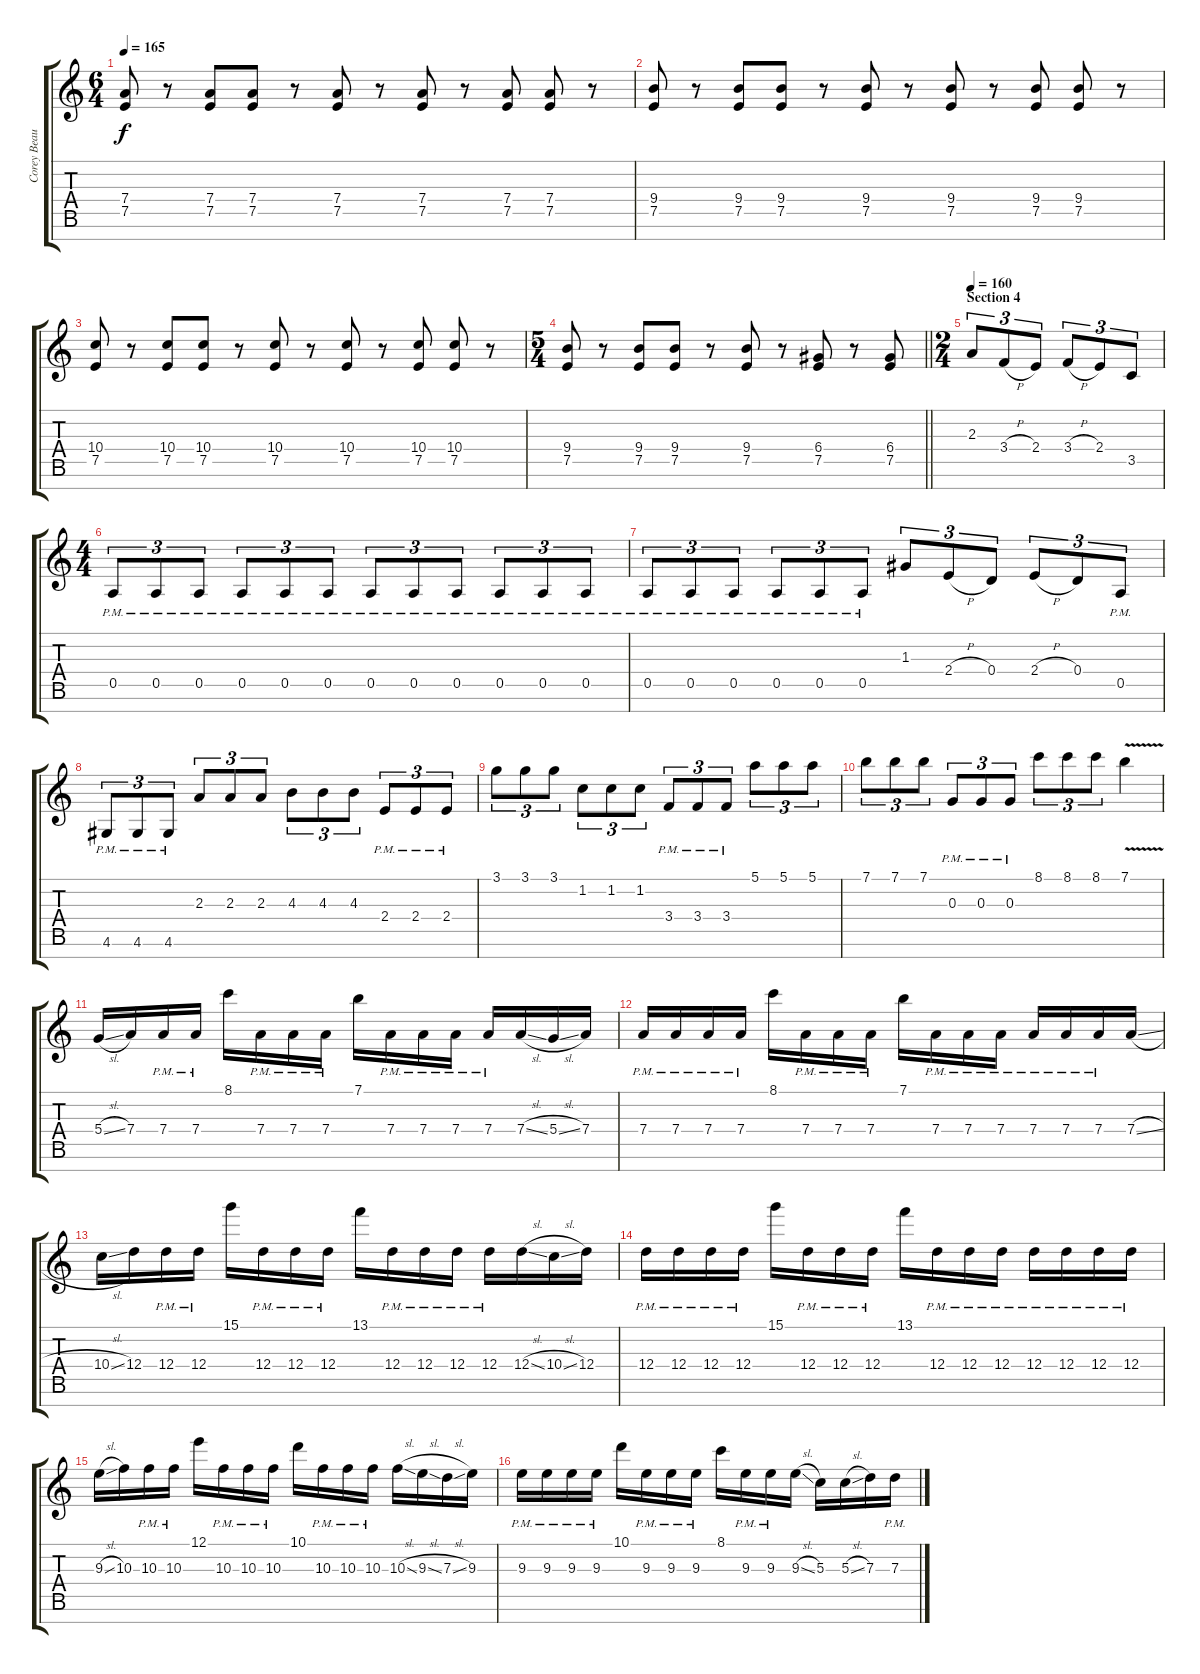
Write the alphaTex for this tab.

\track ("Corey Beaulieu" "Corey Beau") {instrument distortionguitar}
\staff {score tabs}
\tuning (E4 B3 G3 D3 A2 E2 B1) {hide}
\ts (6 4)
\tempo 165
\clef g2
\ks c
(7.4 7.5).8{dy f} r.8 (7.4 7.5).8 (7.4 7.5).8 r.8 (7.4 7.5).8 r.8 (7.4 7.5).8 r.8 (7.4 7.5).8 (7.4 7.5).8 r.8 |
(9.4 7.5).8 r.8 (9.4 7.5).8 (9.4 7.5).8 r.8 (9.4 7.5).8 r.8 (9.4 7.5).8 r.8 (9.4 7.5).8 (9.4 7.5).8 r.8 |
(10.4 7.5).8 r.8 (10.4 7.5).8 (10.4 7.5).8 r.8 (10.4 7.5).8 r.8 (10.4 7.5).8 r.8 (10.4 7.5).8 (10.4 7.5).8 r.8 |
\ts (5 4)
\barLineRight lightlight
(9.4 7.5).8 r.8 (9.4 7.5).8 (9.4 7.5).8 r.8 (9.4 7.5).8 r.8 (6.4 7.5).8 r.8 (6.4 7.5).8 |
\ts (2 4)
\section ("" "Section 4")
\tempo 160
2.3.8{tu (3 2)} 3.4{h}.8{tu (3 2)} 2.4.8{tu (3 2)} 3.4{h}.8{tu (3 2)} 2.4.8{tu (3 2)} 3.5.8{tu (3 2)} |
\ts (4 4)
0.5{pm}.8{tu (3 2)} 0.5{pm}.8{tu (3 2)} 0.5{pm}.8{tu (3 2)} 0.5{pm}.8{tu (3 2)} 0.5{pm}.8{tu (3 2)} 0.5{pm}.8{tu (3 2)} 0.5{pm}.8{tu (3 2)} 0.5{pm}.8{tu (3 2)} 0.5{pm}.8{tu (3 2)} 0.5{pm}.8{tu (3 2)} 0.5{pm}.8{tu (3 2)} 0.5{pm}.8{tu (3 2)} |
0.5{pm}.8{tu (3 2)} 0.5{pm}.8{tu (3 2)} 0.5{pm}.8{tu (3 2)} 0.5{pm}.8{tu (3 2)} 0.5{pm}.8{tu (3 2)} 0.5{pm}.8{tu (3 2)} 1.3.8{tu (3 2)} 2.4{h}.8{tu (3 2)} 0.4.8{tu (3 2)} 2.4{h}.8{tu (3 2)} 0.4.8{tu (3 2)} 0.5{pm}.8{tu (3 2)} |
4.6{pm}.8{tu (3 2)} 4.6{pm}.8{tu (3 2)} 4.6{pm}.8{tu (3 2)} 2.3.8{tu (3 2)} 2.3.8{tu (3 2)} 2.3.8{tu (3 2)} 4.3.8{tu (3 2)} 4.3.8{tu (3 2)} 4.3.8{tu (3 2)} 2.4{pm}.8{tu (3 2)} 2.4{pm}.8{tu (3 2)} 2.4{pm}.8{tu (3 2)} |
3.1.8{tu (3 2)} 3.1.8{tu (3 2)} 3.1.8{tu (3 2)} 1.2.8{tu (3 2)} 1.2.8{tu (3 2)} 1.2.8{tu (3 2)} 3.4{pm}.8{tu (3 2)} 3.4{pm}.8{tu (3 2)} 3.4{pm}.8{tu (3 2)} 5.1.8{tu (3 2)} 5.1.8{tu (3 2)} 5.1.8{tu (3 2)} |
7.1.8{tu (3 2)} 7.1.8{tu (3 2)} 7.1.8{tu (3 2)} 0.3{pm}.8{tu (3 2)} 0.3{pm}.8{tu (3 2)} 0.3{pm}.8{tu (3 2)} 8.1.8{tu (3 2)} 8.1.8{tu (3 2)} 8.1.8{tu (3 2)} 7.1{v}.4 |
5.4{sl}.16 7.4.16 7.4{pm}.16 7.4{pm}.16 8.1.16 7.4{pm}.16 7.4{pm}.16 7.4{pm}.16 7.1.16 7.4{pm}.16 7.4{pm}.16 7.4{pm}.16 7.4{pm}.16 7.4{sl}.16 5.4{sl}.16 7.4.16 |
7.4{pm}.16 7.4{pm}.16 7.4{pm}.16 7.4{pm}.16 8.1.16 7.4{pm}.16 7.4{pm}.16 7.4{pm}.16 7.1.16 7.4{pm}.16 7.4{pm}.16 7.4{pm}.16 7.4{pm}.16 7.4{pm}.16 7.4{pm}.16 7.4{sl}.16 |
10.4{sl}.16 12.4.16 12.4{pm}.16 12.4{pm}.16 15.1.16 12.4{pm}.16 12.4{pm}.16 12.4{pm}.16 13.1.16 12.4{pm}.16 12.4{pm}.16 12.4{pm}.16 12.4{pm}.16 12.4{sl}.16 10.4{sl}.16 12.4.16 |
12.4{pm}.16 12.4{pm}.16 12.4{pm}.16 12.4{pm}.16 15.1.16 12.4{pm}.16 12.4{pm}.16 12.4{pm}.16 13.1.16 12.4{pm}.16 12.4{pm}.16 12.4{pm}.16 12.4{pm}.16 12.4{pm}.16 12.4{pm}.16 12.4{pm}.16 |
9.3{sl}.16 10.3.16 10.3{pm}.16 10.3{pm}.16 12.1.16 10.3{pm}.16 10.3{pm}.16 10.3{pm}.16 10.1.16 10.3{pm}.16 10.3{pm}.16 10.3{pm}.16 10.3{sl}.16 9.3{sl}.16 7.3{sl}.16 9.3.16 |
9.3{pm}.16 9.3{pm}.16 9.3{pm}.16 9.3{pm}.16 10.1.16 9.3{pm}.16 9.3{pm}.16 9.3{pm}.16 8.1.16 9.3{pm}.16 9.3{pm}.16 9.3{sl}.16 5.3.16 5.3{sl}.16 7.3.16 7.3{pm}.16
